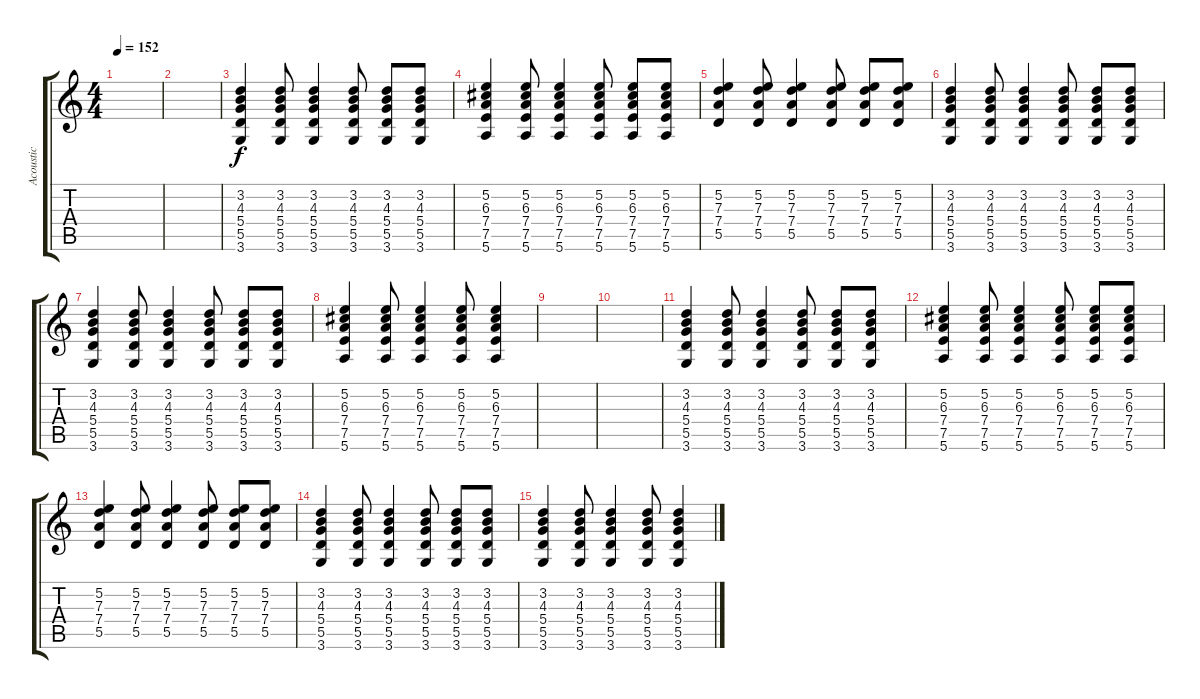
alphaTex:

\track ("Acoustic" "Acoustic") {instrument acousticguitarsteel}
\staff {score tabs}
\tuning (E4 B3 G3 D3 A2 E2) {hide}
\ts (4 4)
\tempo 152
\clef g2
\ks c
|
|
(3.2 4.3 5.4 5.5 3.6).4 (3.2 4.3 5.4 5.5 3.6).8 (3.2 4.3 5.4 5.5 3.6).4 (3.2 4.3 5.4 5.5 3.6).8 (3.2 4.3 5.4 5.5 3.6).8 (3.2 4.3 5.4 5.5 3.6).8 |
(5.2 6.3 7.4 7.5 5.6).4 (5.2 6.3 7.4 7.5 5.6).8 (5.2 6.3 7.4 7.5 5.6).4 (5.2 6.3 7.4 7.5 5.6).8 (5.2 6.3 7.4 7.5 5.6).8 (5.2 6.3 7.4 7.5 5.6).8 |
(5.2 7.3 7.4 5.5).4 (5.2 7.3 7.4 5.5).8 (5.2 7.3 7.4 5.5).4 (5.2 7.3 7.4 5.5).8 (5.2 7.3 7.4 5.5).8 (5.2 7.3 7.4 5.5).8 |
(3.2 4.3 5.4 5.5 3.6).4 (3.2 4.3 5.4 5.5 3.6).8 (3.2 4.3 5.4 5.5 3.6).4 (3.2 4.3 5.4 5.5 3.6).8 (3.2 4.3 5.4 5.5 3.6).8 (3.2 4.3 5.4 5.5 3.6).8 |
(3.2 4.3 5.4 5.5 3.6).4 (3.2 4.3 5.4 5.5 3.6).8 (3.2 4.3 5.4 5.5 3.6).4 (3.2 4.3 5.4 5.5 3.6).8 (3.2 4.3 5.4 5.5 3.6).8 (3.2 4.3 5.4 5.5 3.6).8 |
(5.2 6.3 7.4 7.5 5.6).4 (5.2 6.3 7.4 7.5 5.6).8 (5.2 6.3 7.4 7.5 5.6).4 (5.2 6.3 7.4 7.5 5.6).8 (5.2 6.3 7.4 7.5 5.6).4 |
|
|
(3.2 4.3 5.4 5.5 3.6).4 (3.2 4.3 5.4 5.5 3.6).8 (3.2 4.3 5.4 5.5 3.6).4 (3.2 4.3 5.4 5.5 3.6).8 (3.2 4.3 5.4 5.5 3.6).8 (3.2 4.3 5.4 5.5 3.6).8 |
(5.2 6.3 7.4 7.5 5.6).4 (5.2 6.3 7.4 7.5 5.6).8 (5.2 6.3 7.4 7.5 5.6).4 (5.2 6.3 7.4 7.5 5.6).8 (5.2 6.3 7.4 7.5 5.6).8 (5.2 6.3 7.4 7.5 5.6).8 |
(5.2 7.3 7.4 5.5).4 (5.2 7.3 7.4 5.5).8 (5.2 7.3 7.4 5.5).4 (5.2 7.3 7.4 5.5).8 (5.2 7.3 7.4 5.5).8 (5.2 7.3 7.4 5.5).8 |
(3.2 4.3 5.4 5.5 3.6).4 (3.2 4.3 5.4 5.5 3.6).8 (3.2 4.3 5.4 5.5 3.6).4 (3.2 4.3 5.4 5.5 3.6).8 (3.2 4.3 5.4 5.5 3.6).8 (3.2 4.3 5.4 5.5 3.6).8 |
(3.2 4.3 5.4 5.5 3.6).4 (3.2 4.3 5.4 5.5 3.6).8 (3.2 4.3 5.4 5.5 3.6).4 (3.2 4.3 5.4 5.5 3.6).8 (3.2 4.3 5.4 5.5 3.6).4
